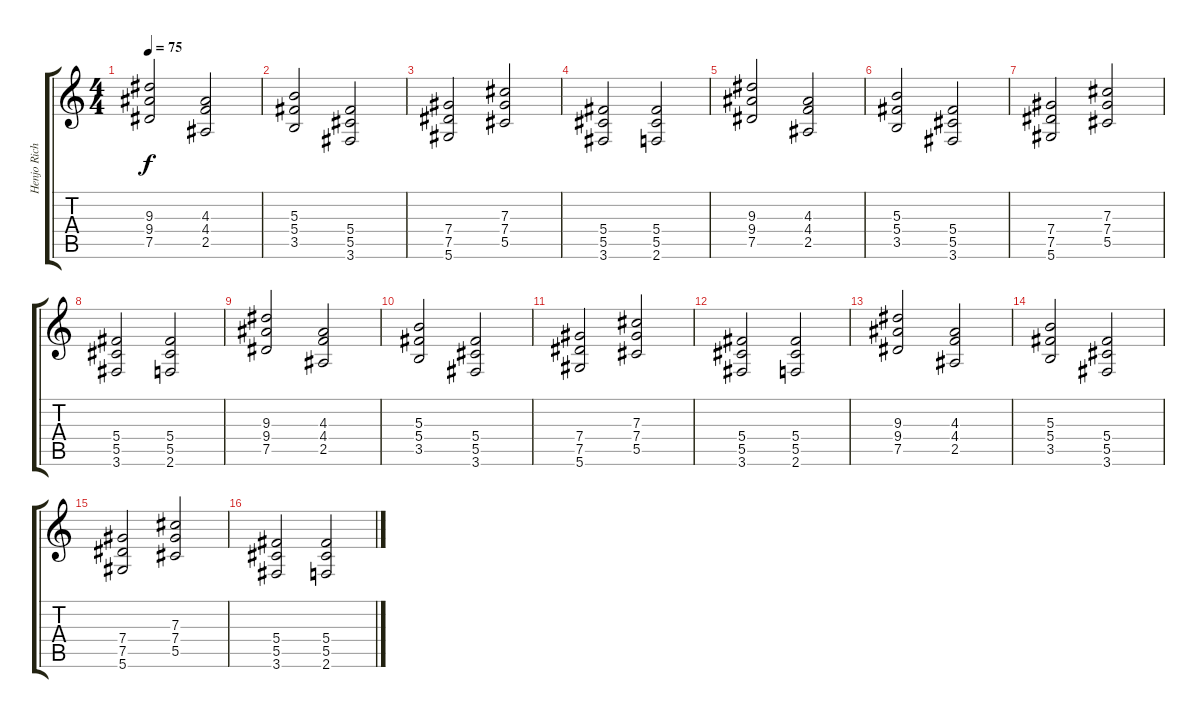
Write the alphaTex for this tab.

\track ("Henjo Richter (Guitar)" "Henjo Rich") {instrument distortionguitar}
\staff {score tabs}
\tuning (Eb4 Bb3 Gb3 Db3 Ab2 Eb2) {hide}
\ts (4 4)
\tempo 75
\clef g2
\ks c
(9.3 9.4 7.5).2{dy f} (4.3 4.4 2.5).2 |
(5.3 5.4 3.5).2 (5.4 5.5 3.6).2 |
(7.4 7.5 5.6).2 (7.3 7.4 5.5).2 |
(5.4 5.5 3.6).2 (5.4 5.5 2.6).2 |
(9.3 9.4 7.5).2 (4.3 4.4 2.5).2 |
(5.3 5.4 3.5).2 (5.4 5.5 3.6).2 |
(7.4 7.5 5.6).2 (7.3 7.4 5.5).2 |
(5.4 5.5 3.6).2 (5.4 5.5 2.6).2 |
(9.3 9.4 7.5).2 (4.3 4.4 2.5).2 |
(5.3 5.4 3.5).2 (5.4 5.5 3.6).2 |
(7.4 7.5 5.6).2 (7.3 7.4 5.5).2 |
(5.4 5.5 3.6).2 (5.4 5.5 2.6).2 |
(9.3 9.4 7.5).2 (4.3 4.4 2.5).2 |
(5.3 5.4 3.5).2 (5.4 5.5 3.6).2 |
(7.4 7.5 5.6).2 (7.3 7.4 5.5).2 |
(5.4 5.5 3.6).2 (5.4 5.5 2.6).2
